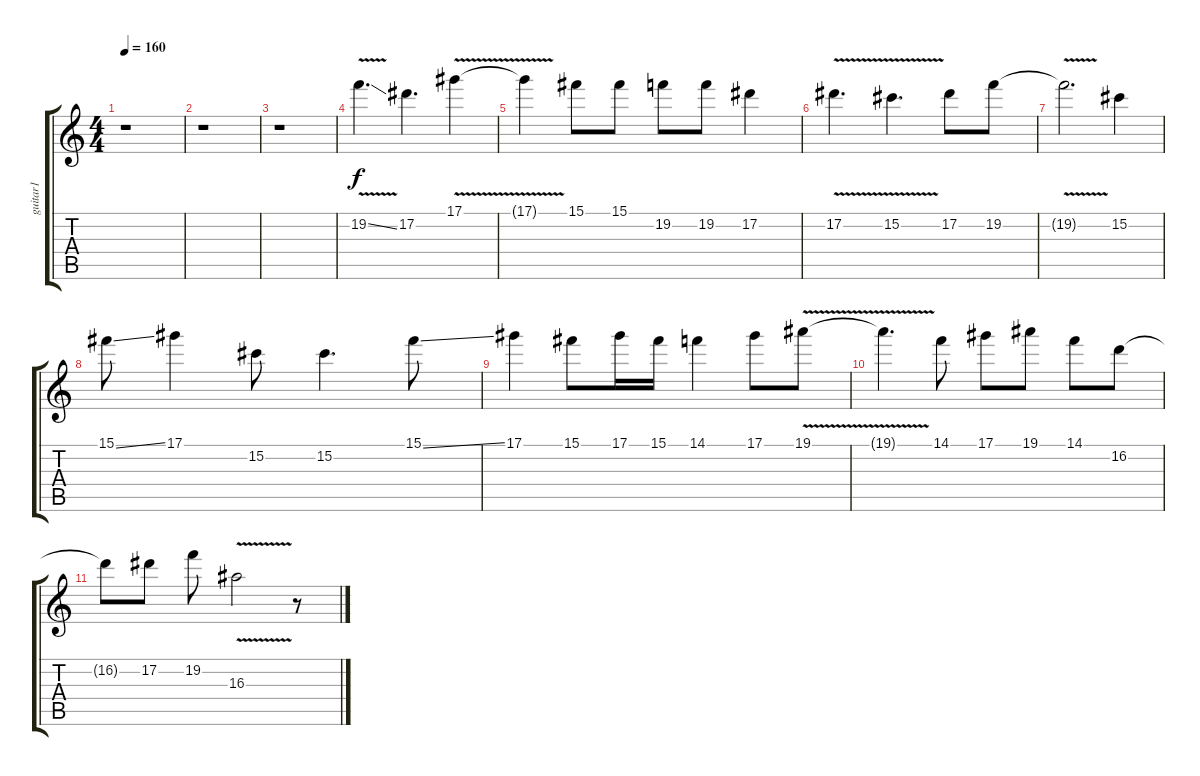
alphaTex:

\track ("guitar1" "guitar1") {instrument overdrivenguitar}
\staff {score tabs}
\tuning (Eb4 Bb3 Gb3 Db3 Ab2 Eb2) {hide}
\ts (4 4)
\tempo 160
\clef g2
\ks c
r.1{dy f} |
r.1 |
r.1 |
19.2{v ss}.4{d} 17.2.4{d} 17.1{v}.4 |
17.1{v t}.4 15.1.8 15.1.8 19.2.8 19.2.8 17.2.4 |
17.2{v}.4{d} 15.2{v}.4{d} 17.2.8 19.2.8 |
19.2{v t}.2{d} 15.2.4 |
15.1{ss}.8 17.1.4 15.2.8 15.2.4{d} 15.1{ss}.8 |
17.1.4 15.1.8 17.1.16 15.1.16 14.1.4 17.1.8 19.1{v}.8 |
19.1{v t}.4{d} 14.1.8 17.1.8 19.1.8 14.1.8 16.2.8 |
16.2{t}.8 17.2.8 19.2.8 16.3{v}.2 r.8
